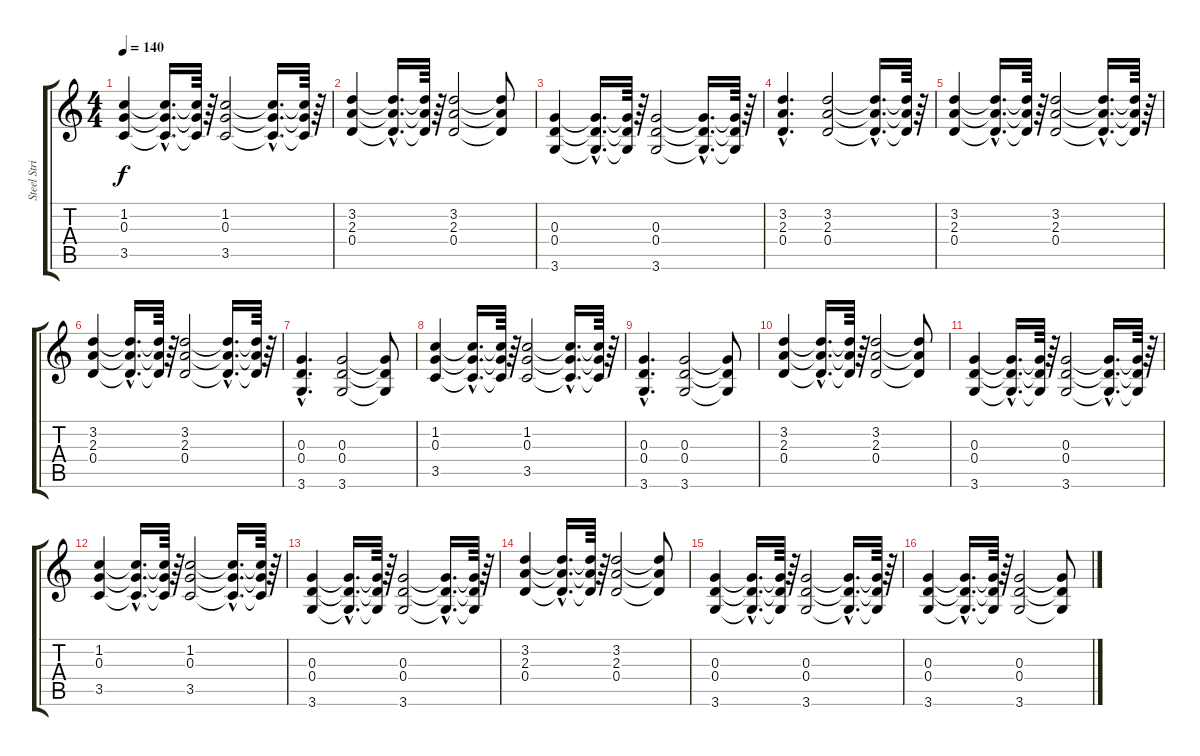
\track ("Steel String" "Steel Stri") {instrument acousticguitarsteel}
\staff {score tabs}
\tuning (E4 B3 G3 D3 A2 E2) {hide}
\ts (4 4)
\tempo 140
\clef g2
\ks c
(1.2 0.3 3.5).4{dy f} (1.2{hac t} 0.3{hac t} 3.5{hac t}).16{d} (1.2{t} 0.3{t} 3.5{t}).64 r.64 (1.2 0.3 3.5).2 (1.2{hac t} 0.3{hac t} 3.5{hac t}).16{d} (1.2{t} 0.3{t} 3.5{t}).64 r.64 |
(3.2 2.3 0.4).4 (3.2{hac t} 2.3{hac t} 0.4{hac t}).16{d} (3.2{t} 2.3{t} 0.4{t}).64 r.64 (3.2 2.3 0.4).2 (3.2{t} 2.3{t} 0.4{t}).8 |
(0.3 0.4 3.6).4 (0.3{hac t} 0.4{hac t} 3.6{hac t}).16{d} (0.3{t} 0.4{t} 3.6{t}).64 r.64 (0.3 0.4 3.6).2 (0.3{hac t} 0.4{hac t} 3.6{hac t}).16{d} (0.3{t} 0.4{t} 3.6{t}).64 r.64 |
(3.2{hac} 2.3{hac} 0.4{hac}).4{d} (3.2 2.3 0.4).2 (3.2{hac t} 2.3{hac t} 0.4{hac t}).16{d} (3.2{t} 2.3{t} 0.4{t}).64 r.64 |
(3.2 2.3 0.4).4 (3.2{hac t} 2.3{hac t} 0.4{hac t}).16{d} (3.2{t} 2.3{t} 0.4{t}).64 r.64 (3.2 2.3 0.4).2 (3.2{hac t} 2.3{hac t} 0.4{hac t}).16{d} (3.2{t} 2.3{t} 0.4{t}).64 r.64 |
(3.2 2.3 0.4).4 (3.2{hac t} 2.3{hac t} 0.4{hac t}).16{d} (3.2{t} 2.3{t} 0.4{t}).64 r.64 (3.2 2.3 0.4).2 (3.2{hac t} 2.3{hac t} 0.4{hac t}).16{d} (3.2{t} 2.3{t} 0.4{t}).64 r.64 |
(0.3{hac} 0.4{hac} 3.6{hac}).4{d} (0.3 0.4 3.6).2 (0.3{t} 0.4{t} 3.6{t}).8 |
(1.2 0.3 3.5).4 (1.2{hac t} 0.3{hac t} 3.5{hac t}).16{d} (1.2{t} 0.3{t} 3.5{t}).64 r.64 (1.2 0.3 3.5).2 (1.2{hac t} 0.3{hac t} 3.5{hac t}).16{d} (1.2{t} 0.3{t} 3.5{t}).64 r.64 |
(0.3{hac} 0.4{hac} 3.6{hac}).4{d} (0.3 0.4 3.6).2 (0.3{t} 0.4{t} 3.6{t}).8 |
(3.2 2.3 0.4).4 (3.2{hac t} 2.3{hac t} 0.4{hac t}).16{d} (3.2{t} 2.3{t} 0.4{t}).64 r.64 (3.2 2.3 0.4).2 (3.2{t} 2.3{t} 0.4{t}).8 |
(0.3 0.4 3.6).4 (0.3{hac t} 0.4{hac t} 3.6{hac t}).16{d} (0.3{t} 0.4{t} 3.6{t}).64 r.64 (0.3 0.4 3.6).2 (0.3{hac t} 0.4{hac t} 3.6{hac t}).16{d} (0.3{t} 0.4{t} 3.6{t}).64 r.64 |
(1.2 0.3 3.5).4 (1.2{hac t} 0.3{hac t} 3.5{hac t}).16{d} (1.2{t} 0.3{t} 3.5{t}).64 r.64 (1.2 0.3 3.5).2 (1.2{hac t} 0.3{hac t} 3.5{hac t}).16{d} (1.2{t} 0.3{t} 3.5{t}).64 r.64 |
(0.3 0.4 3.6).4 (0.3{hac t} 0.4{hac t} 3.6{hac t}).16{d} (0.3{t} 0.4{t} 3.6{t}).64 r.64 (0.3 0.4 3.6).2 (0.3{hac t} 0.4{hac t} 3.6{hac t}).16{d} (0.3{t} 0.4{t} 3.6{t}).64 r.64 |
(3.2 2.3 0.4).4 (3.2{hac t} 2.3{hac t} 0.4{hac t}).16{d} (3.2{t} 2.3{t} 0.4{t}).64 r.64 (3.2 2.3 0.4).2 (3.2{t} 2.3{t} 0.4{t}).8 |
(0.3 0.4 3.6).4 (0.3{hac t} 0.4{hac t} 3.6{hac t}).16{d} (0.3{t} 0.4{t} 3.6{t}).64 r.64 (0.3 0.4 3.6).2 (0.3{hac t} 0.4{hac t} 3.6{hac t}).16{d} (0.3{t} 0.4{t} 3.6{t}).64 r.64 |
(0.3 0.4 3.6).4 (0.3{hac t} 0.4{hac t} 3.6{hac t}).16{d} (0.3{t} 0.4{t} 3.6{t}).64 r.64 (0.3 0.4 3.6).2 (0.3{t} 0.4{t} 3.6{t}).8
